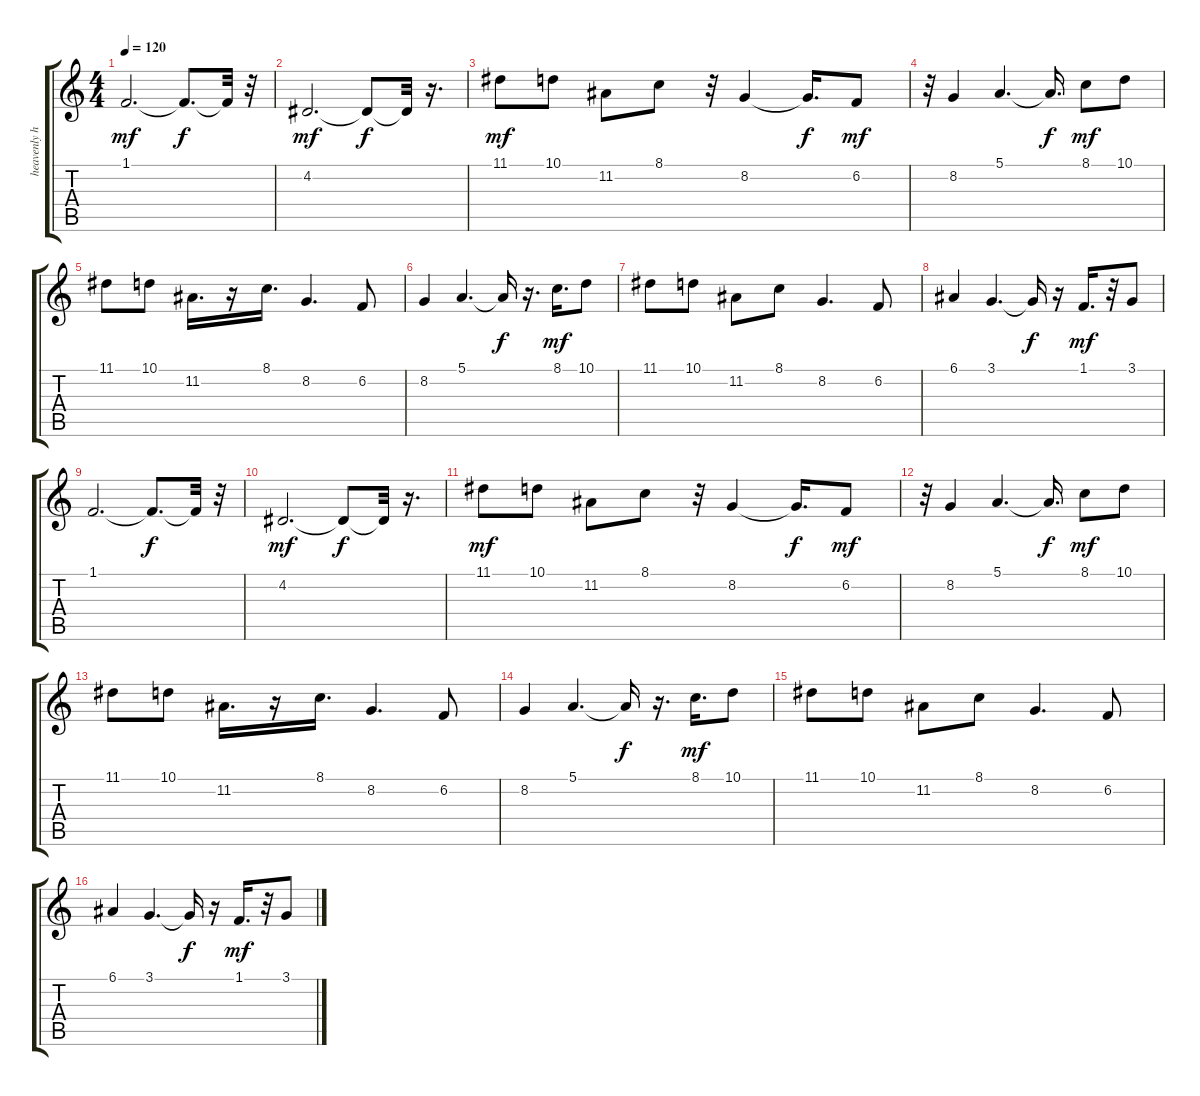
\track ("heavenly harp" "heavenly h") {instrument orchestralharp}
\staff {score tabs}
\tuning (E4 B3 G3 D3 A2 E2) {hide}
\ts (4 4)
\tempo 120
\clef g2
\ks c
1.1.2{d dy mf} 1.1{t}.8{d dy f} 1.1{t}.32 r.32 |
4.2.2{d dy mf} 4.2{t}.8{dy f} 4.2{t}.32 r.16{d} |
11.1.8{dy mf} 10.1.8 11.2.8 8.1.8 r.32 8.2.4 8.2{t}.16{d dy f} 6.2.8{dy mf} |
r.32 8.2.4 5.1.4{d} 5.1{t}.16{d dy f} 8.1.8{dy mf} 10.1.8 |
11.1.8 10.1.8 11.2.16{d} r.16 8.1.16{d} 8.2.4{d} 6.2.8 |
8.2.4 5.1.4{d} 5.1{t}.16{dy f} r.16{d} 8.1.16{d dy mf} 10.1.8 |
11.1.8 10.1.8 11.2.8 8.1.8 8.2.4{d} 6.2.8 |
6.1.4 3.1.4{d} 3.1{t}.16{dy f} r.16 1.1.16{d dy mf} r.32 3.1.8 |
1.1.2{d} 1.1{t}.8{d dy f} 1.1{t}.32 r.32 |
4.2.2{d dy mf} 4.2{t}.8{dy f} 4.2{t}.32 r.16{d} |
11.1.8{dy mf} 10.1.8 11.2.8 8.1.8 r.32 8.2.4 8.2{t}.16{d dy f} 6.2.8{dy mf} |
r.32 8.2.4 5.1.4{d} 5.1{t}.16{d dy f} 8.1.8{dy mf} 10.1.8 |
11.1.8 10.1.8 11.2.16{d} r.16 8.1.16{d} 8.2.4{d} 6.2.8 |
8.2.4 5.1.4{d} 5.1{t}.16{dy f} r.16{d} 8.1.16{d dy mf} 10.1.8 |
11.1.8 10.1.8 11.2.8 8.1.8 8.2.4{d} 6.2.8 |
6.1.4 3.1.4{d} 3.1{t}.16{dy f} r.16 1.1.16{d dy mf} r.32 3.1.8
